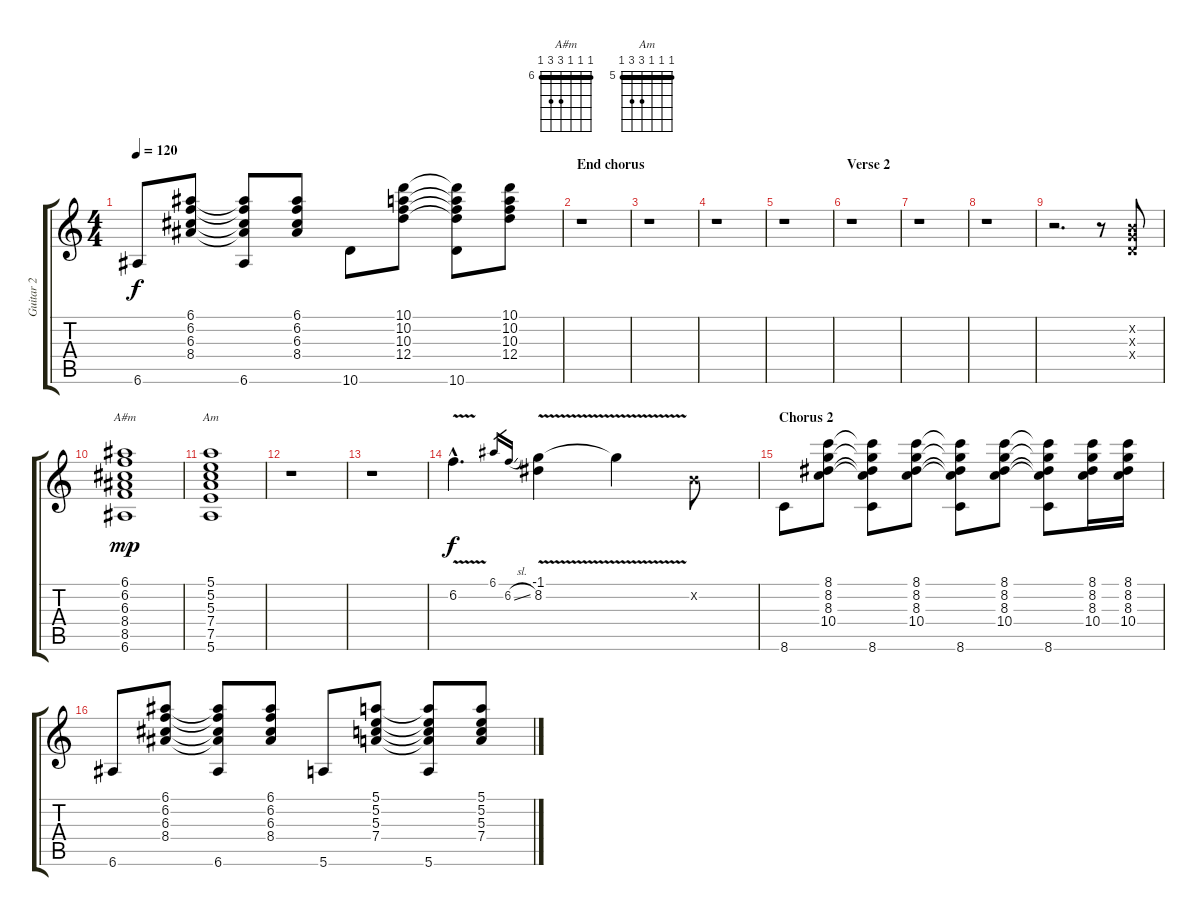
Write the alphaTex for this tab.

\track ("Guitar 2" "Guitar 2") {instrument distortionguitar}
\staff {score tabs}
\tuning (E4 B3 G3 D3 A2 E2) {hide}
\chord ("A#m" 6 6 6 8 8 6) {firstfret 6 barre 6}
\chord ("Am" 5 5 5 7 7 5) {firstfret 5 barre 5}
\ts (4 4)
\tempo 120
\clef g2
\ks c
6.6.8{dy f} (6.1 6.2 6.3 8.4).8 (6.1{t} 6.2{t} 6.3{t} 8.4{t} 6.6).8 (6.1 6.2 6.3 8.4).8 10.6.8 (10.1 10.2 10.3 12.4).8 (10.1{t} 10.2{t} 10.3{t} 12.4{t} 10.6).8 (10.1 10.2 10.3 12.4).8 |
\section ("" "End chorus")
r.1 |
r.1 |
r.1 |
r.1 |
\section ("" "Verse 2")
r.1 |
r.1 |
r.1 |
r.2{d} r.8 (0.2{x} 0.3{x} 0.4{x}).8 |
(6.1 6.2 6.3 8.4 8.5 6.6).1{ch "A#m" dy mp} |
(5.1 5.2 5.3 7.4 7.5 5.6).1{ch "Am"} |
r.1 |
r.1 |
6.2{v hac}.4{d dy f} 6.1.16{gr} 6.2{sl}.16{gr} (-1.1 8.2{v}).4 8.2{t}.4 0.2{x}.8 |
\section ("" "Chorus 2 ")
8.6.8 (8.1 8.2 8.3 10.4).8 (8.1{t} 8.2{t} 8.3{t} 10.4{t} 8.6).8 (8.1 8.2 8.3 10.4).8 (8.1{t} 8.2{t} 8.3{t} 10.4{t} 8.6).8 (8.1 8.2 8.3 10.4).8 (8.1{t} 8.2{t} 8.3{t} 10.4{t} 8.6).8 (8.1 8.2 8.3 10.4).16 (8.1 8.2 8.3 10.4).16 |
6.6.8 (6.1 6.2 6.3 8.4).8 (6.1{t} 6.2{t} 6.3{t} 8.4{t} 6.6).8 (6.1 6.2 6.3 8.4).8 5.6.8 (5.1 5.2 5.3 7.4).8 (5.1{t} 5.2{t} 5.3{t} 7.4{t} 5.6).8 (5.1 5.2 5.3 7.4).8
